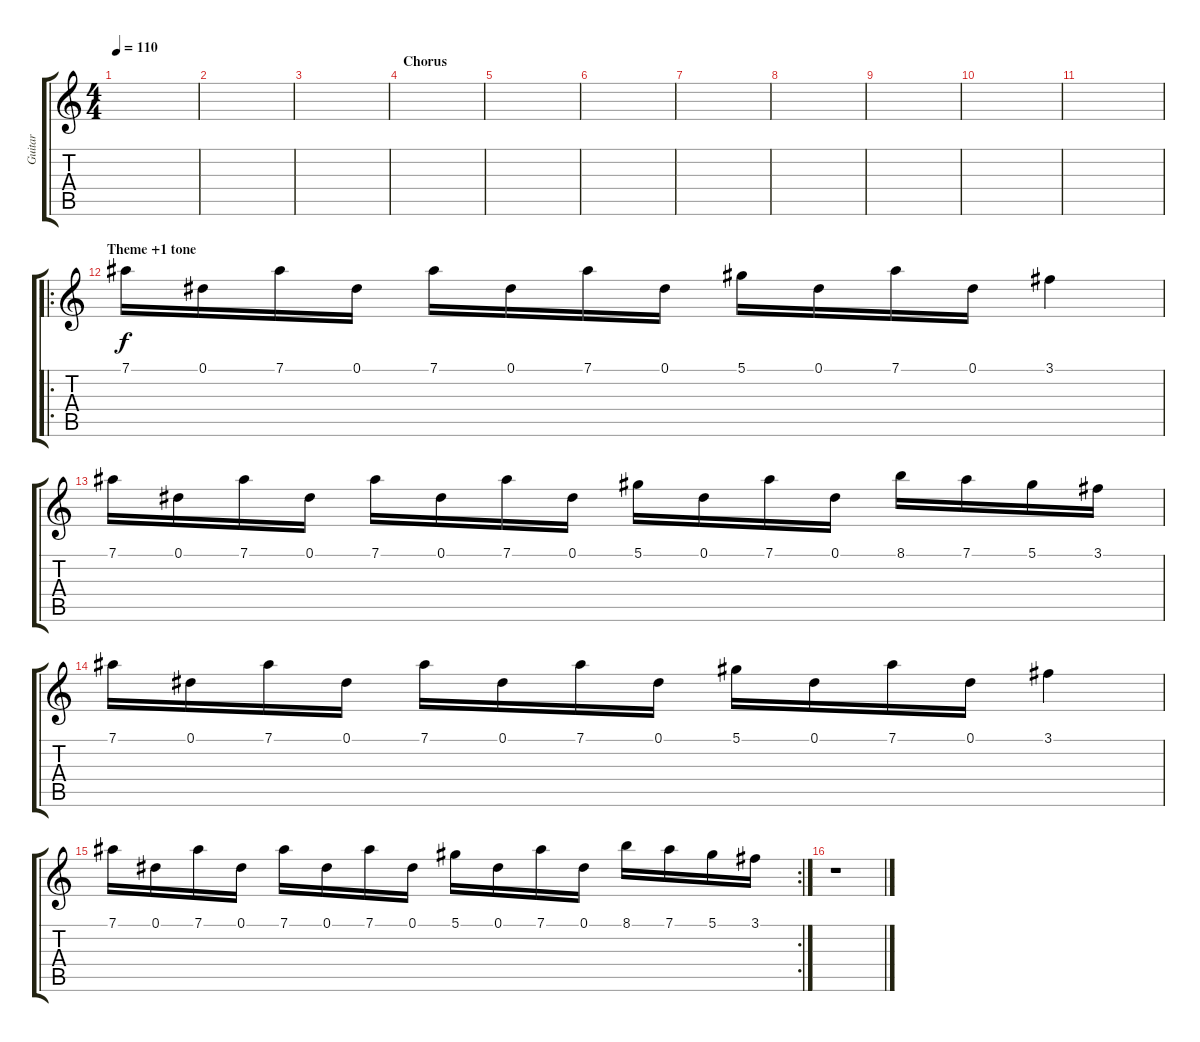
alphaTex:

\track ("Guitar" "Guitar") {instrument distortionguitar}
\staff {score tabs}
\tuning (Eb4 Bb3 Gb3 Db3 Ab2 Eb2) {hide}
\ts (4 4)
\tempo 110
\clef g2
\ks c
|
|
|
\section ("" "Chorus")
|
|
|
|
|
|
|
|
\ro
\section ("" "Theme +1 tone")
7.1.16 0.1.16 7.1.16 0.1.16 7.1.16 0.1.16 7.1.16 0.1.16 5.1.16 0.1.16 7.1.16 0.1.16 3.1.4 |
7.1.16 0.1.16 7.1.16 0.1.16 7.1.16 0.1.16 7.1.16 0.1.16 5.1.16 0.1.16 7.1.16 0.1.16 8.1.16 7.1.16 5.1.16 3.1.16 |
7.1.16 0.1.16 7.1.16 0.1.16 7.1.16 0.1.16 7.1.16 0.1.16 5.1.16 0.1.16 7.1.16 0.1.16 3.1.4 |
\rc 2
7.1.16 0.1.16 7.1.16 0.1.16 7.1.16 0.1.16 7.1.16 0.1.16 5.1.16 0.1.16 7.1.16 0.1.16 8.1.16 7.1.16 5.1.16 3.1.16 |
r.1
